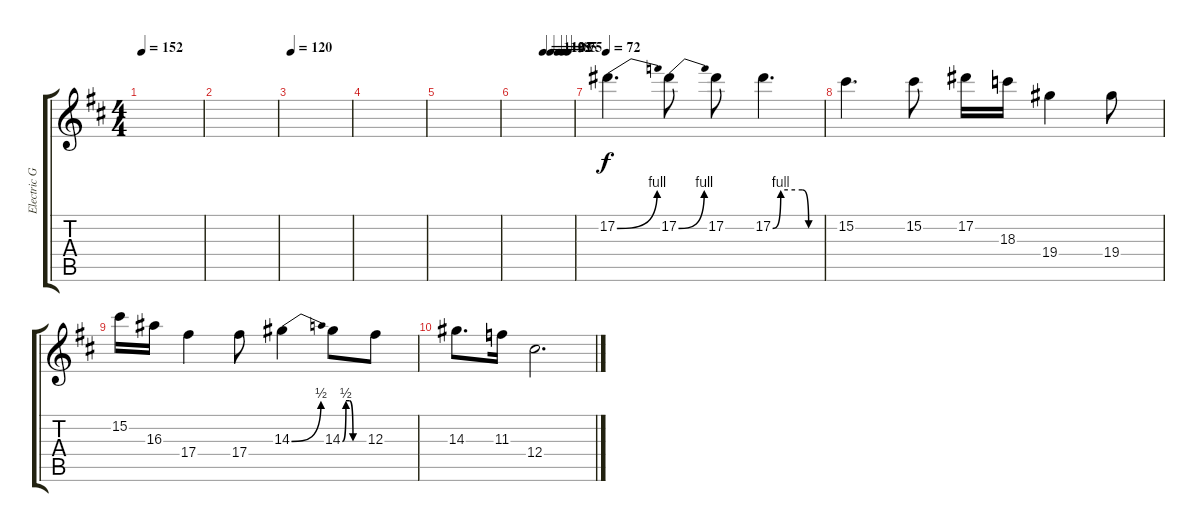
\track ("Electric Guitar 1 Double" "Electric G") {instrument acousticguitarnylon}
\staff {score tabs}
\tuning (Eb4 Bb3 Gb3 Db3 Ab2 Eb2) {hide}
\ts (4 4)
\tempo 152
\clef g2
\ks d
|
|
\tempo 120
|
|
|
\tempo (112 0.5)
\tempo (102 0.625)
\tempo (95 0.75)
\tempo (85 0.8333333333333334)
\tempo (75 0.9166666666666666)
|
\tempo 72
17.2{be (bend 0 0 60 4)}.4{d volume 11 instrument distortionguitar} 17.2{be (bend 0 0 60 4)}.8 17.2.8 17.2{be (custom 0 0 10 4 37 4 45 0 60 0)}.4{d} |
15.2.4{d} 15.2.8 17.2.16 18.3.16 19.4.4 19.4.8 |
15.2.16 16.3.16 17.4.4 17.4.8 14.3{be (bend 0 0 60 2)}.4 14.3{be (custom 0 0 10 2 20 2 30 0 60 0)}.8 12.3.8 |
14.3.8{d} 11.3.16 12.4.2{d}
